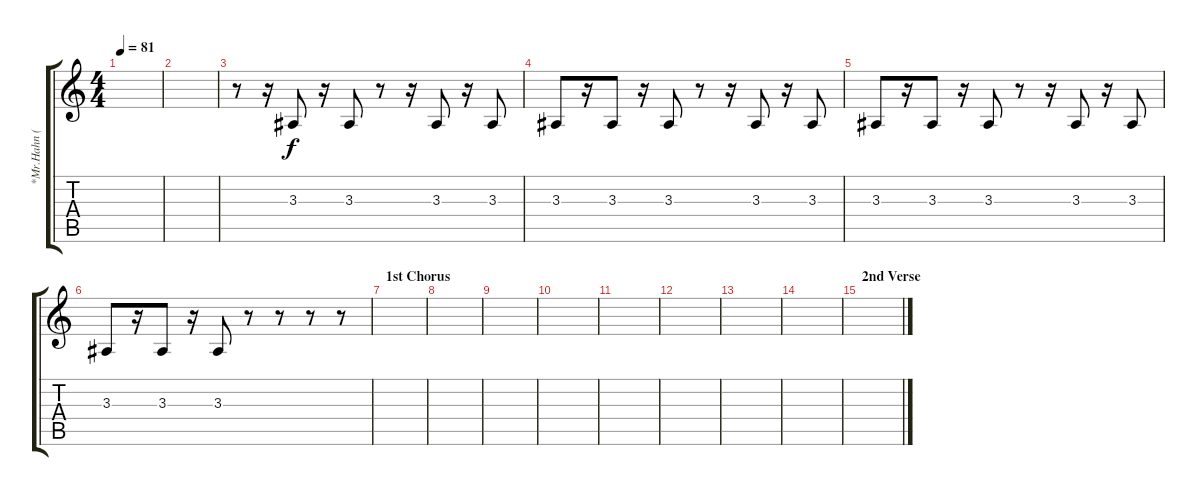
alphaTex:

\track ("*Mr.Hahn (Sampler)" "*Mr.Hahn (") {instrument lead8bassandlead}
\staff {score tabs}
\tuning (E4 B3 G3 D3 A2 E2) {hide}
\ts (4 4)
\tempo 81
\clef g2
\ks c
|
|
r.8{volume 9 instrument lead8bassandlead} r.16 3.3.8 r.16 3.3.8 r.8 r.16 3.3.8 r.16 3.3.8 |
3.3.8{volume 9 instrument lead8bassandlead} r.16 3.3.8 r.16 3.3.8 r.8 r.16 3.3.8 r.16 3.3.8 |
3.3.8{volume 9 instrument lead8bassandlead} r.16 3.3.8 r.16 3.3.8 r.8 r.16 3.3.8 r.16 3.3.8 |
3.3.8{volume 9 instrument lead8bassandlead} r.16 3.3.8 r.16 3.3.8 r.8 r.8 r.8 r.8 |
\section ("" "1st Chorus")
|
|
|
|
|
|
|
|
\section ("" "2nd Verse")
